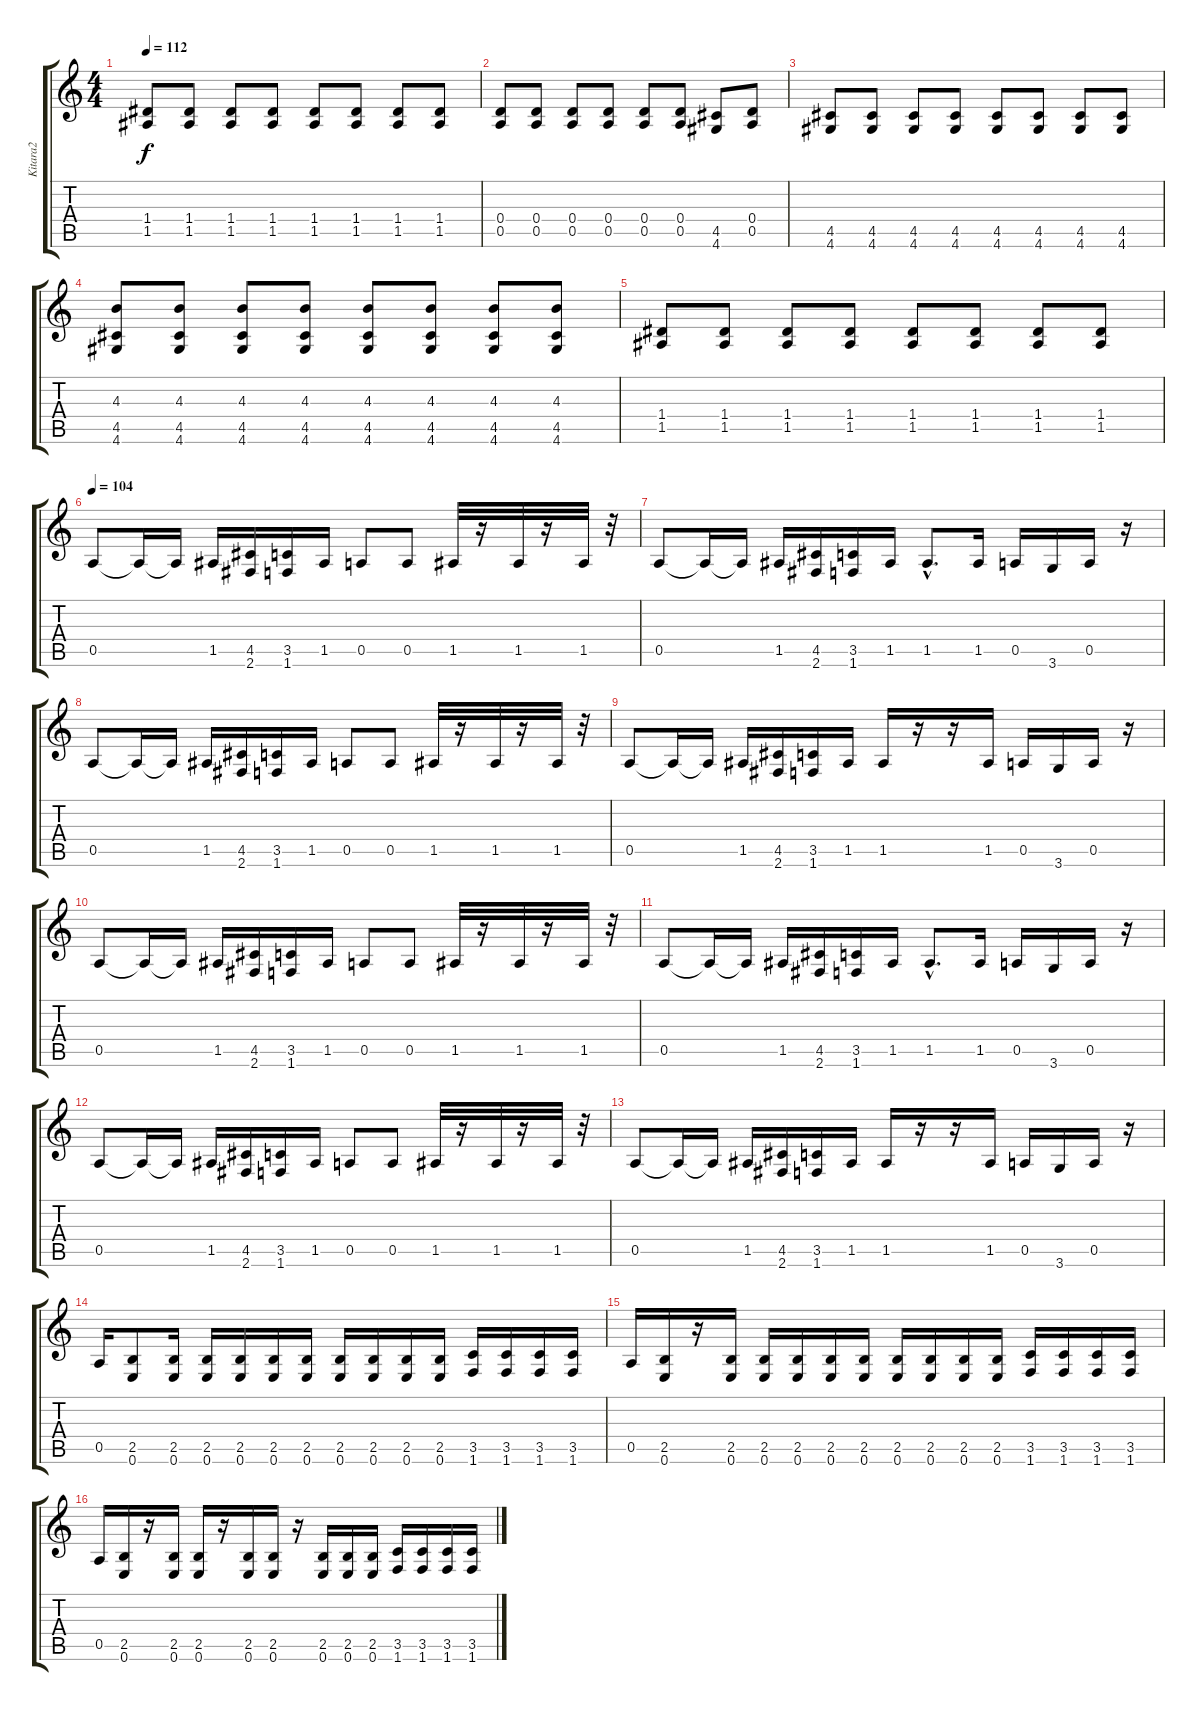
\track ("Kitara2" "Kitara2") {instrument overdrivenguitar}
\staff {score tabs}
\tuning (E4 B3 G3 D3 A2 E2) {hide}
\ts (4 4)
\tempo 112
\clef g2
\ks c
(1.4 1.5).8{dy f} (1.4 1.5).8 (1.4 1.5).8 (1.4 1.5).8 (1.4 1.5).8 (1.4 1.5).8 (1.4 1.5).8 (1.4 1.5).8 |
(0.4 0.5).8 (0.4 0.5).8 (0.4 0.5).8 (0.4 0.5).8 (0.4 0.5).8 (0.4 0.5).8 (4.5 4.6).8 (0.4 0.5).8 |
(4.5 4.6).8 (4.5 4.6).8 (4.5 4.6).8 (4.5 4.6).8 (4.5 4.6).8 (4.5 4.6).8 (4.5 4.6).8 (4.5 4.6).8 |
(4.3 4.5 4.6).8 (4.3 4.5 4.6).8 (4.3 4.5 4.6).8 (4.3 4.5 4.6).8 (4.3 4.5 4.6).8 (4.3 4.5 4.6).8 (4.3 4.5 4.6).8 (4.3 4.5 4.6).8 |
(1.4 1.5).8 (1.4 1.5).8 (1.4 1.5).8 (1.4 1.5).8 (1.4 1.5).8 (1.4 1.5).8 (1.4 1.5).8 (1.4 1.5).8 |
\tempo 104
0.5.8 0.5{t}.16 0.5{t}.16 1.5.16 (4.5 2.6).16 (3.5 1.6).16 1.5.16 0.5.8 0.5.8 1.5.32 r.16 1.5.32 r.16 1.5.32 r.32 |
0.5.8 0.5{t}.16 0.5{t}.16 1.5.16 (4.5 2.6).16 (3.5 1.6).16 1.5.16 1.5{hac}.8{d} 1.5.16 0.5.16 3.6.16 0.5.16 r.16 |
0.5.8 0.5{t}.16 0.5{t}.16 1.5.16 (4.5 2.6).16 (3.5 1.6).16 1.5.16 0.5.8 0.5.8 1.5.32 r.16 1.5.32 r.16 1.5.32 r.32 |
0.5.8 0.5{t}.16 0.5{t}.16 1.5.16 (4.5 2.6).16 (3.5 1.6).16 1.5.16 1.5.16 r.16 r.16 1.5.16 0.5.16 3.6.16 0.5.16 r.16 |
0.5.8 0.5{t}.16 0.5{t}.16 1.5.16 (4.5 2.6).16 (3.5 1.6).16 1.5.16 0.5.8 0.5.8 1.5.32 r.16 1.5.32 r.16 1.5.32 r.32 |
0.5.8 0.5{t}.16 0.5{t}.16 1.5.16 (4.5 2.6).16 (3.5 1.6).16 1.5.16 1.5{hac}.8{d} 1.5.16 0.5.16 3.6.16 0.5.16 r.16 |
0.5.8 0.5{t}.16 0.5{t}.16 1.5.16 (4.5 2.6).16 (3.5 1.6).16 1.5.16 0.5.8 0.5.8 1.5.32 r.16 1.5.32 r.16 1.5.32 r.32 |
0.5.8 0.5{t}.16 0.5{t}.16 1.5.16 (4.5 2.6).16 (3.5 1.6).16 1.5.16 1.5.16 r.16 r.16 1.5.16 0.5.16 3.6.16 0.5.16 r.16 |
0.5.16 (2.5 0.6).8 (2.5 0.6).16 (2.5 0.6).16 (2.5 0.6).16 (2.5 0.6).16 (2.5 0.6).16 (2.5 0.6).16 (2.5 0.6).16 (2.5 0.6).16 (2.5 0.6).16 (3.5 1.6).16 (3.5 1.6).16 (3.5 1.6).16 (3.5 1.6).16 |
0.5.16 (2.5 0.6).16 r.16 (2.5 0.6).16 (2.5 0.6).16 (2.5 0.6).16 (2.5 0.6).16 (2.5 0.6).16 (2.5 0.6).16 (2.5 0.6).16 (2.5 0.6).16 (2.5 0.6).16 (3.5 1.6).16 (3.5 1.6).16 (3.5 1.6).16 (3.5 1.6).16 |
0.5.16 (2.5 0.6).16 r.16 (2.5 0.6).16 (2.5 0.6).16 r.16 (2.5 0.6).16 (2.5 0.6).16 r.16 (2.5 0.6).16 (2.5 0.6).16 (2.5 0.6).16 (3.5 1.6).16 (3.5 1.6).16 (3.5 1.6).16 (3.5 1.6).16
